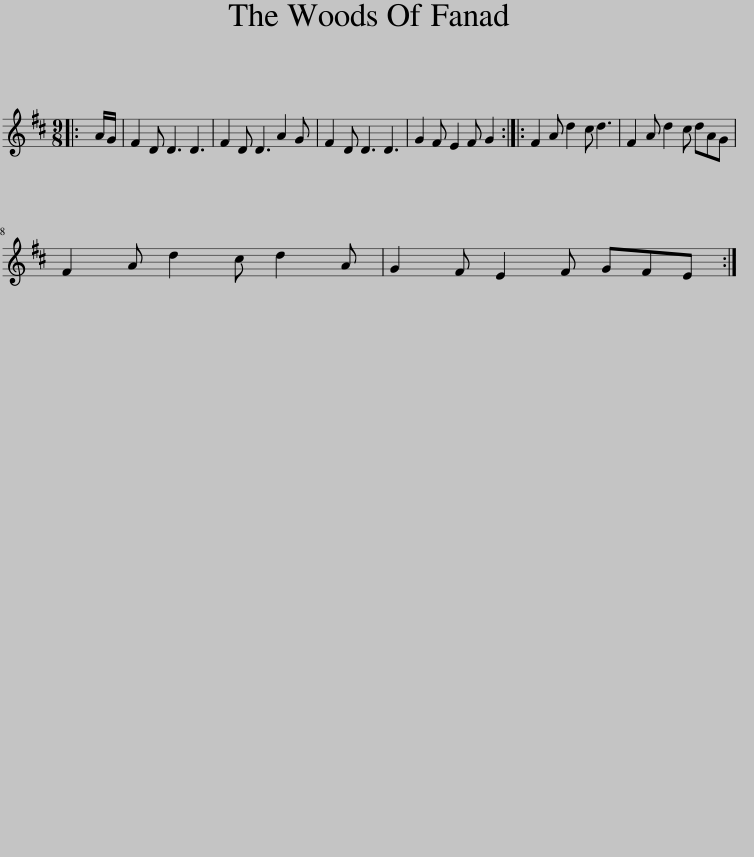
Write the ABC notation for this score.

X:1
L:1/8
M:9/8
I:linebreak $
K:D
V:1 treble
V:1
|: A/G/ | F2 D D3 D3 | F2 D D3 A2 G | F2 D D3 D3 | G2 F E2 F G2 :: %5
 F2 A d2 c d3 | F2 A d2 c dAG |$ F2 A d2 c d2 A | G2 F E2 F GFE :| %9
